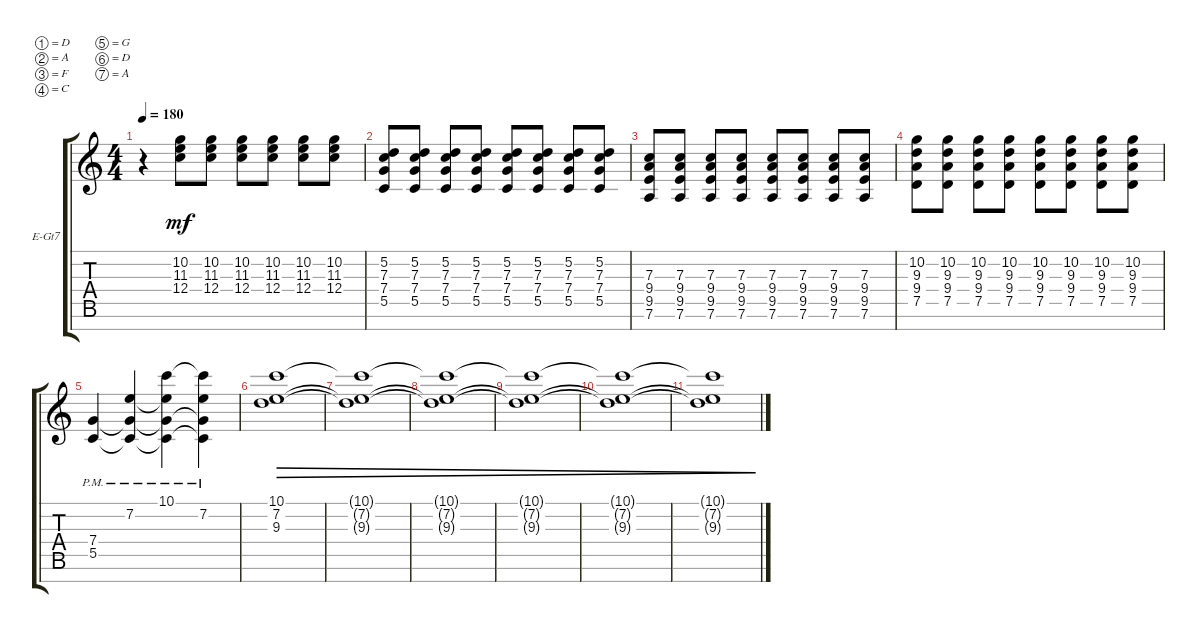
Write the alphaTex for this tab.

\defaultSystemsLayout 4
\bracketExtendMode groupsimilarinstruments
\firstSystemTrackNameOrientation horizontal
\otherSystemsTrackNameOrientation horizontal
\track ("Electric Guitar" "E-Gt7") {instrument distortionguitar}
\staff {score tabs}
\tuning (D4 A3 F3 C3 G2 D2 A1)
\ts (4 4)
\tempo 180
\clef g2
\ks c
r.4{dy mf} (10.2 11.3 12.4).8 (10.2 11.3 12.4).8 (10.2 11.3 12.4).8 (10.2 11.3 12.4).8 (10.2 11.3 12.4).8 (10.2 11.3 12.4).8 |
(5.5 7.4 7.3 5.2).8 (5.5 7.4 7.3 5.2).8 (5.5 7.4 7.3 5.2).8 (5.5 7.4 7.3 5.2).8 (5.5 7.4 7.3 5.2).8 (5.5 7.4 7.3 5.2).8 (5.5 7.4 7.3 5.2).8 (5.5 7.4 7.3 5.2).8 |
(7.6 9.5 9.4 7.3).8 (7.6 9.5 9.4 7.3).8 (7.6 9.5 9.4 7.3).8 (7.6 9.5 9.4 7.3).8 (7.6 9.5 9.4 7.3).8 (7.6 9.5 9.4 7.3).8 (7.6 9.5 9.4 7.3).8 (7.6 9.5 9.4 7.3).8 |
(9.4 10.2 9.3 7.5).8 (9.4 10.2 9.3 7.5).8 (9.4 10.2 9.3 7.5).8 (9.4 10.2 9.3 7.5).8 (9.4 10.2 9.3 7.5).8 (9.4 10.2 9.3 7.5).8 (9.4 10.2 9.3 7.5).8 (9.4 10.2 9.3 7.5).8 |
(5.5{pm} 7.4{pm}).4 (7.2 5.5{pm t} 7.4{pm t}).4 (10.1 5.5{pm t} 7.4{pm t} 7.2{t}).4 (7.2 5.5{pm t} 7.4{pm t} 10.1{t}).4 |
(7.2 10.1 9.3).1{dec} |
(7.2{t} 10.1{t} 9.3{t}).1{dec} |
(9.3{t} 7.2{t} 10.1{t}).1{dec} |
(9.3{t} 7.2{t} 10.1{t}).1{dec} |
(10.1{t} 7.2{t} 9.3{t}).1{dec} |
(9.3{t} 7.2{t} 10.1{t}).1{dec}
